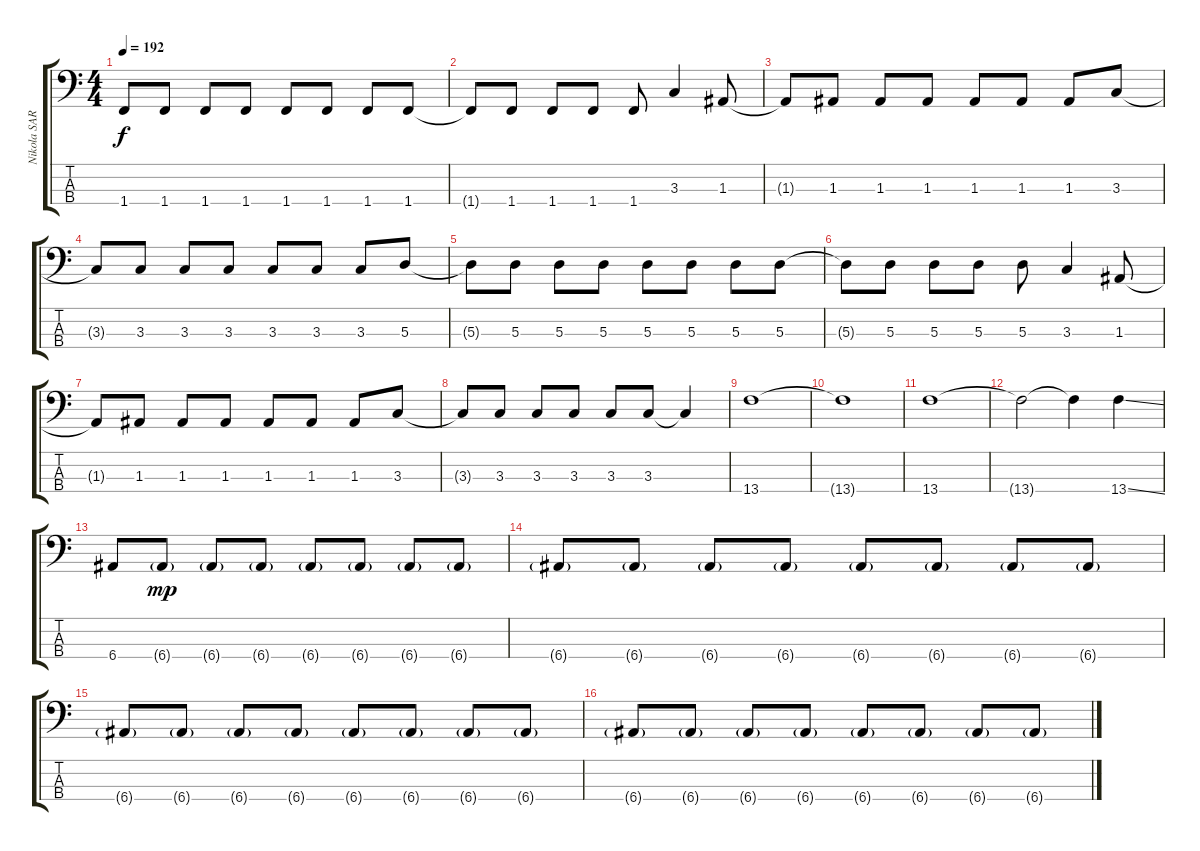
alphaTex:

\track ("Nikola SARCEVIC" "Nikola SAR") {instrument electricbasspick}
\staff {score tabs}
\tuning (G2 D2 A1 E1) {hide}
\ts (4 4)
\tempo 192
\clef f4
\ks c
1.4{t}.8{dy f} 1.4.8 1.4.8 1.4.8 1.4.8 1.4.8 1.4.8 1.4.8 |
1.4{t}.8 1.4.8 1.4.8 1.4.8 1.4.8 3.3.4 1.3.8 |
1.3{t}.8 1.3.8 1.3.8 1.3.8 1.3.8 1.3.8 1.3.8 3.3.8 |
3.3{t}.8 3.3.8 3.3.8 3.3.8 3.3.8 3.3.8 3.3.8 5.3.8 |
5.3{t}.8 5.3.8 5.3.8 5.3.8 5.3.8 5.3.8 5.3.8 5.3.8 |
5.3{t}.8 5.3.8 5.3.8 5.3.8 5.3.8 3.3.4 1.3.8 |
1.3{t}.8 1.3.8 1.3.8 1.3.8 1.3.8 1.3.8 1.3.8 3.3.8 |
3.3{t}.8 3.3.8 3.3.8 3.3.8 3.3.8 3.3.8 3.3{t}.4 |
13.4.1 |
13.4{t}.1 |
13.4.1 |
13.4{t}.2 13.4{t}.4 13.4{ss}.4 |
6.4.8 6.4{g}.8{dy mp} 6.4{g}.8 6.4{g}.8 6.4{g}.8 6.4{g}.8 6.4{g}.8 6.4{g}.8 |
6.4{g}.8 6.4{g}.8 6.4{g}.8 6.4{g}.8 6.4{g}.8 6.4{g}.8 6.4{g}.8 6.4{g}.8 |
6.4{g}.8 6.4{g}.8 6.4{g}.8 6.4{g}.8 6.4{g}.8 6.4{g}.8 6.4{g}.8 6.4{g}.8 |
6.4{g}.8 6.4{g}.8 6.4{g}.8 6.4{g}.8 6.4{g}.8 6.4{g}.8 6.4{g}.8 6.4{g}.8
